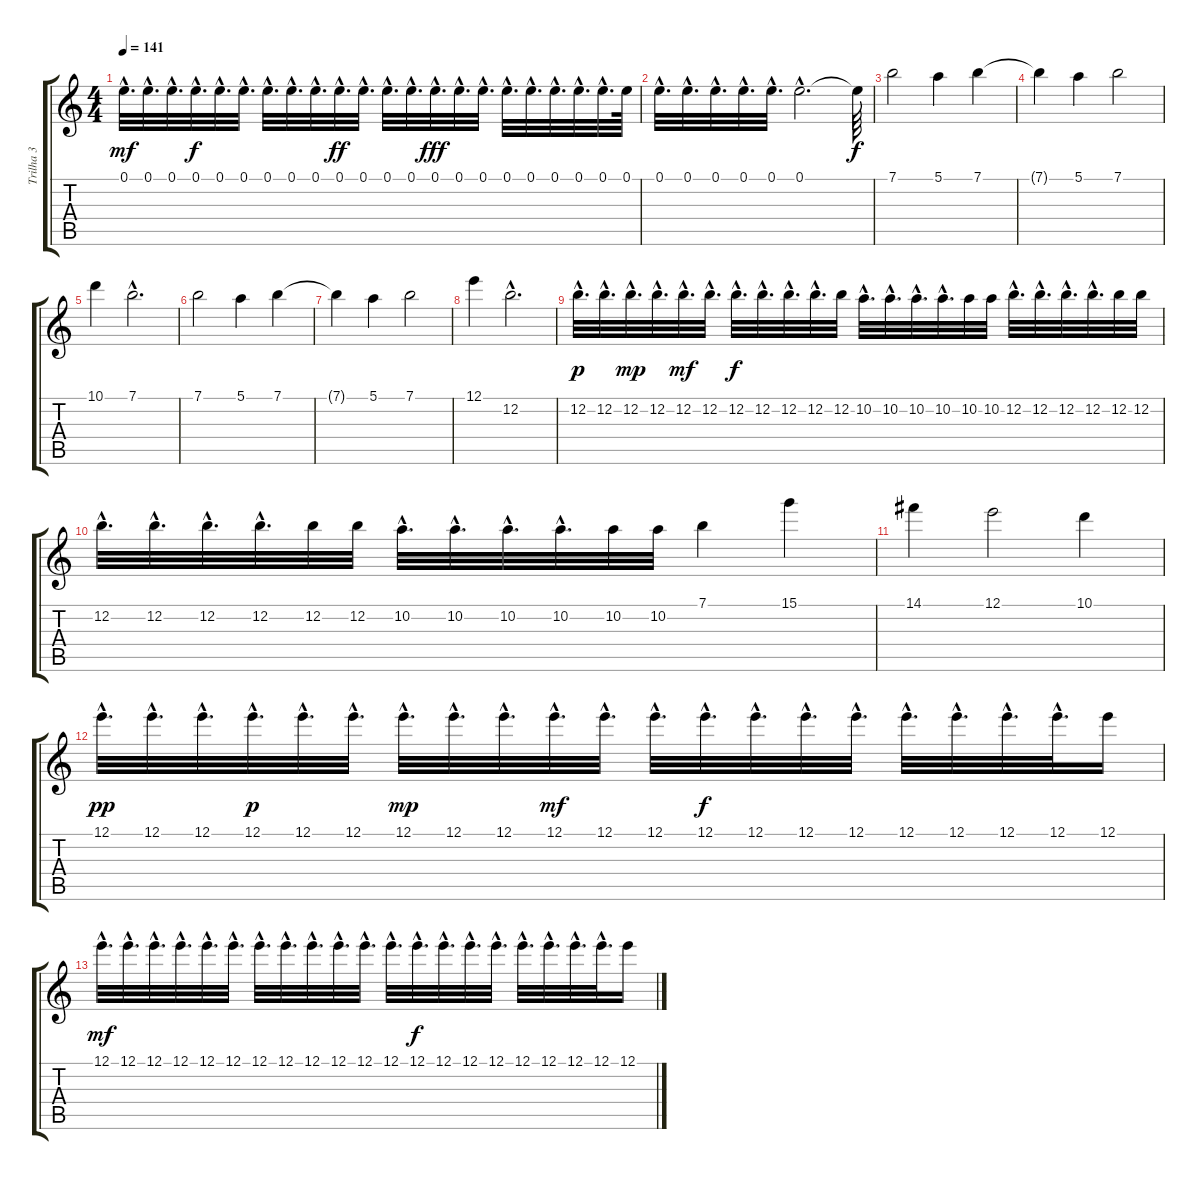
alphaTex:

\track ("Trilha 3" "Trilha 3") {instrument acousticguitarnylon}
\staff {score tabs}
\tuning (E4 B3 G3 D3 A2 E2) {hide}
\ts (4 4)
\tempo 141
\clef g2
\ks c
0.1{hac}.32{d dy mf} 0.1{hac}.32{d} 0.1{hac}.32{d} 0.1{hac}.32{d dy f} 0.1{hac}.32{d} 0.1{hac}.32{d} 0.1{hac}.32{d} 0.1{hac}.32{d} 0.1{hac}.32{d} 0.1{hac}.32{d dy ff} 0.1{hac}.32{d} 0.1{hac}.32{d} 0.1{hac}.32{d} 0.1{hac}.32{d dy fff} 0.1{hac}.32{d} 0.1{hac}.32{d} 0.1{hac}.32{d} 0.1{hac}.32{d} 0.1{hac}.32{d} 0.1{hac}.32{d} 0.1{hac}.32{d} 0.1.64 |
0.1{hac}.32{d} 0.1{hac}.32{d} 0.1{hac}.32{d} 0.1{hac}.32{d} 0.1{hac}.32{d} 0.1{hac}.2{d} 0.1{t}.64{dy f} |
7.1.2 5.1.4 7.1.4 |
7.1{t}.4 5.1.4 7.1.2 |
10.1.4 7.1{hac}.2{d} |
7.1.2 5.1.4 7.1.4 |
7.1{t}.4 5.1.4 7.1.2 |
12.1.4 12.2{hac}.2{d} |
12.2{hac}.32{d dy p} 12.2{hac}.32{d} 12.2{hac}.32{d dy mp} 12.2{hac}.32{d} 12.2{hac}.32{d dy mf} 12.2{hac}.32{d} 12.2{hac}.32{d dy f} 12.2{hac}.32{d} 12.2{hac}.32{d} 12.2{hac}.32{d} 12.2.32 10.2{hac}.32{d} 10.2{hac}.32{d} 10.2{hac}.32{d} 10.2{hac}.32{d} 10.2.32 10.2.32 12.2{hac}.32{d} 12.2{hac}.32{d} 12.2{hac}.32{d} 12.2{hac}.32{d} 12.2.32 12.2.32 |
12.2{hac}.32{d} 12.2{hac}.32{d} 12.2{hac}.32{d} 12.2{hac}.32{d} 12.2.32 12.2.32 10.2{hac}.32{d} 10.2{hac}.32{d} 10.2{hac}.32{d} 10.2{hac}.32{d} 10.2.32 10.2.32 7.1.4 15.1.4 |
14.1.4 12.1.2 10.1.4 |
12.1{hac}.32{d dy pp} 12.1{hac}.32{d} 12.1{hac}.32{d} 12.1{hac}.32{d dy p} 12.1{hac}.32{d} 12.1{hac}.32{d} 12.1{hac}.32{d dy mp} 12.1{hac}.32{d} 12.1{hac}.32{d} 12.1{hac}.32{d dy mf} 12.1{hac}.32{d} 12.1{hac}.32{d} 12.1{hac}.32{d dy f} 12.1{hac}.32{d} 12.1{hac}.32{d} 12.1{hac}.32{d} 12.1{hac}.32{d} 12.1{hac}.32{d} 12.1{hac}.32{d} 12.1{hac}.32{d} 12.1.16 |
12.1{hac}.32{d dy mf} 12.1{hac}.32{d} 12.1{hac}.32{d} 12.1{hac}.32{d} 12.1{hac}.32{d} 12.1{hac}.32{d} 12.1{hac}.32{d} 12.1{hac}.32{d} 12.1{hac}.32{d} 12.1{hac}.32{d} 12.1{hac}.32{d} 12.1{hac}.32{d} 12.1{hac}.32{d dy f} 12.1{hac}.32{d} 12.1{hac}.32{d} 12.1{hac}.32{d} 12.1{hac}.32{d} 12.1{hac}.32{d} 12.1{hac}.32{d} 12.1{hac}.32{d} 12.1.16
